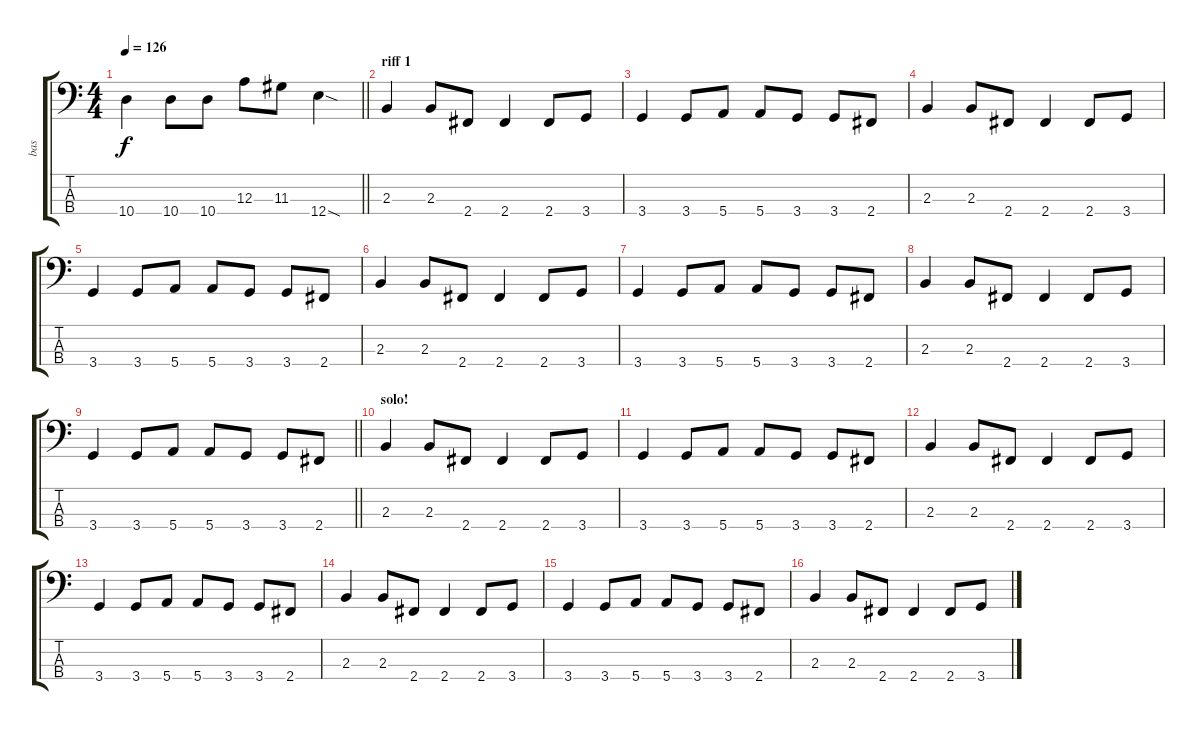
\track ("bas" "bas") {instrument electricbassfinger}
\staff {score tabs}
\tuning (G2 D2 A1 E1) {hide}
\ts (4 4)
\tempo 126
\clef f4
\barLineRight lightlight
\ks c
10.4.4{dy f} 10.4.8 10.4.8 12.3.8 11.3.8 12.4{sod}.4 |
\section ("" "riff 1")
2.3.4 2.3.8 2.4.8 2.4.4 2.4.8 3.4.8 |
3.4.4 3.4.8 5.4.8 5.4.8 3.4.8 3.4.8 2.4.8 |
2.3.4 2.3.8 2.4.8 2.4.4 2.4.8 3.4.8 |
3.4.4 3.4.8 5.4.8 5.4.8 3.4.8 3.4.8 2.4.8 |
2.3.4 2.3.8 2.4.8 2.4.4 2.4.8 3.4.8 |
3.4.4 3.4.8 5.4.8 5.4.8 3.4.8 3.4.8 2.4.8 |
2.3.4 2.3.8 2.4.8 2.4.4 2.4.8 3.4.8 |
\barLineRight lightlight
3.4.4 3.4.8 5.4.8 5.4.8 3.4.8 3.4.8 2.4.8 |
\section ("" "solo!")
2.3.4 2.3.8 2.4.8 2.4.4 2.4.8 3.4.8 |
3.4.4 3.4.8 5.4.8 5.4.8 3.4.8 3.4.8 2.4.8 |
2.3.4 2.3.8 2.4.8 2.4.4 2.4.8 3.4.8 |
3.4.4 3.4.8 5.4.8 5.4.8 3.4.8 3.4.8 2.4.8 |
2.3.4 2.3.8 2.4.8 2.4.4 2.4.8 3.4.8 |
3.4.4 3.4.8 5.4.8 5.4.8 3.4.8 3.4.8 2.4.8 |
2.3.4 2.3.8 2.4.8 2.4.4 2.4.8 3.4.8
